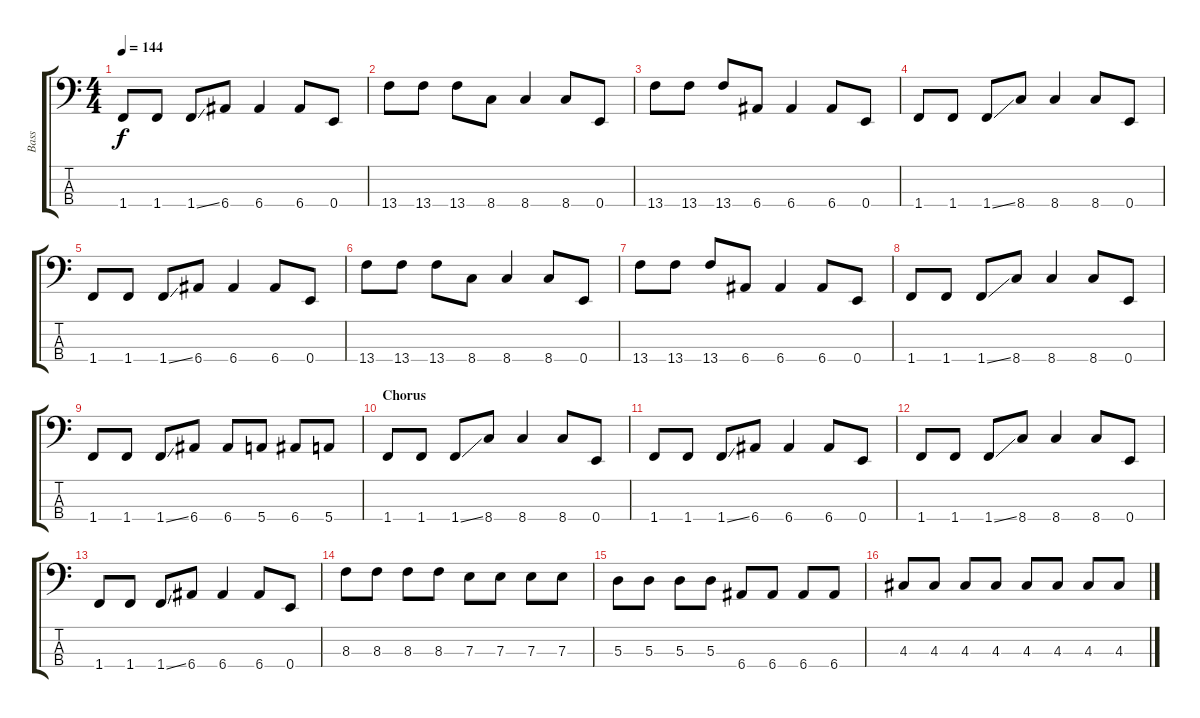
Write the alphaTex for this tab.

\track ("Bass" "Bass") {instrument electricbassfinger}
\staff {score tabs}
\tuning (G2 D2 A1 E1) {hide}
\ts (4 4)
\tempo 144
\clef f4
\ks c
1.4.8{dy f} 1.4.8 1.4{ss}.8 6.4.8 6.4.4 6.4.8 0.4.8 |
13.4.8 13.4.8 13.4.8 8.4.8 8.4.4 8.4.8 0.4.8 |
13.4.8 13.4.8 13.4.8 6.4.8 6.4.4 6.4.8 0.4.8 |
1.4.8 1.4.8 1.4{ss}.8 8.4.8 8.4.4 8.4.8 0.4.8 |
1.4.8 1.4.8 1.4{ss}.8 6.4.8 6.4.4 6.4.8 0.4.8 |
13.4.8 13.4.8 13.4.8 8.4.8 8.4.4 8.4.8 0.4.8 |
13.4.8 13.4.8 13.4.8 6.4.8 6.4.4 6.4.8 0.4.8 |
1.4.8 1.4.8 1.4{ss}.8 8.4.8 8.4.4 8.4.8 0.4.8 |
1.4.8 1.4.8 1.4{ss}.8 6.4.8 6.4.8 5.4.8 6.4.8 5.4.8 |
\section ("" "Chorus")
1.4.8 1.4.8 1.4{ss}.8 8.4.8 8.4.4 8.4.8 0.4.8 |
1.4.8 1.4.8 1.4{ss}.8 6.4.8 6.4.4 6.4.8 0.4.8 |
1.4.8 1.4.8 1.4{ss}.8 8.4.8 8.4.4 8.4.8 0.4.8 |
1.4.8 1.4.8 1.4{ss}.8 6.4.8 6.4.4 6.4.8 0.4.8 |
8.3.8 8.3.8 8.3.8 8.3.8 7.3.8 7.3.8 7.3.8 7.3.8 |
5.3.8 5.3.8 5.3.8 5.3.8 6.4.8 6.4.8 6.4.8 6.4.8 |
4.3.8 4.3.8 4.3.8 4.3.8 4.3.8 4.3.8 4.3.8 4.3.8
